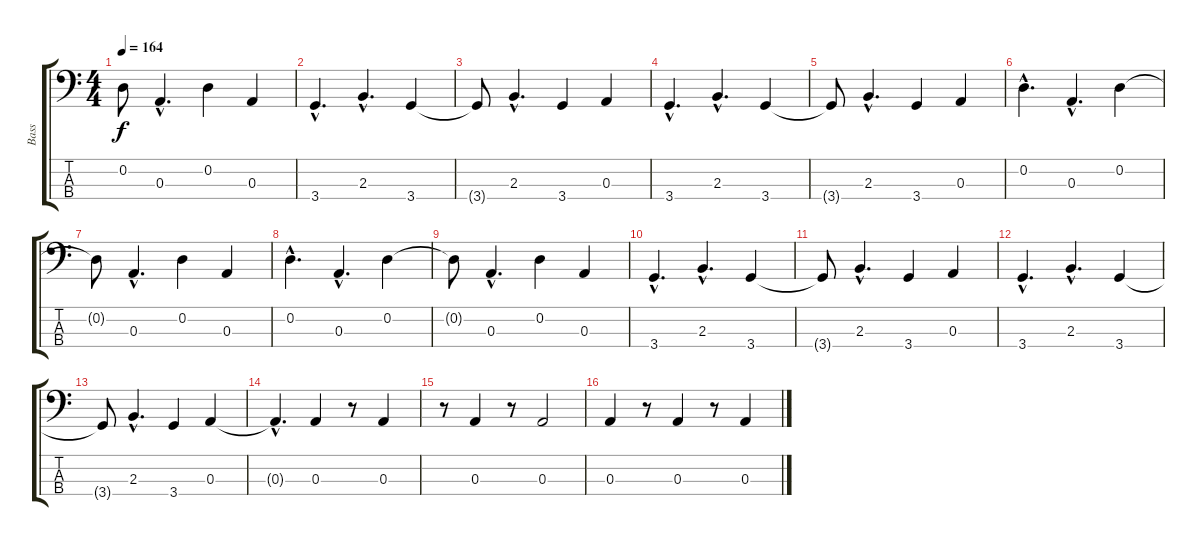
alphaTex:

\track ("Bass" "Bass") {instrument fretlessbass}
\staff {score tabs}
\tuning (G2 D2 A1 E1) {hide}
\ts (4 4)
\tempo 164
\clef f4
\ks c
0.2{t}.8{dy f} 0.3{hac}.4{d} 0.2.4 0.3.4 |
3.4{hac}.4{d} 2.3{hac}.4{d} 3.4.4 |
3.4{t}.8 2.3{hac}.4{d} 3.4.4 0.3.4 |
3.4{hac}.4{d} 2.3{hac}.4{d} 3.4.4 |
3.4{t}.8 2.3{hac}.4{d} 3.4.4 0.3.4 |
0.2{hac}.4{d} 0.3{hac}.4{d} 0.2.4 |
0.2{t}.8 0.3{hac}.4{d} 0.2.4 0.3.4 |
0.2{hac}.4{d} 0.3{hac}.4{d} 0.2.4 |
0.2{t}.8 0.3{hac}.4{d} 0.2.4 0.3.4 |
3.4{hac}.4{d} 2.3{hac}.4{d} 3.4.4 |
3.4{t}.8 2.3{hac}.4{d} 3.4.4 0.3.4 |
3.4{hac}.4{d} 2.3{hac}.4{d} 3.4.4 |
3.4{t}.8 2.3{hac}.4{d} 3.4.4 0.3.4 |
0.3{hac t}.4{d} 0.3.4 r.8 0.3.4 |
r.8 0.3.4 r.8 0.3.2 |
0.3.4 r.8 0.3.4 r.8 0.3.4
